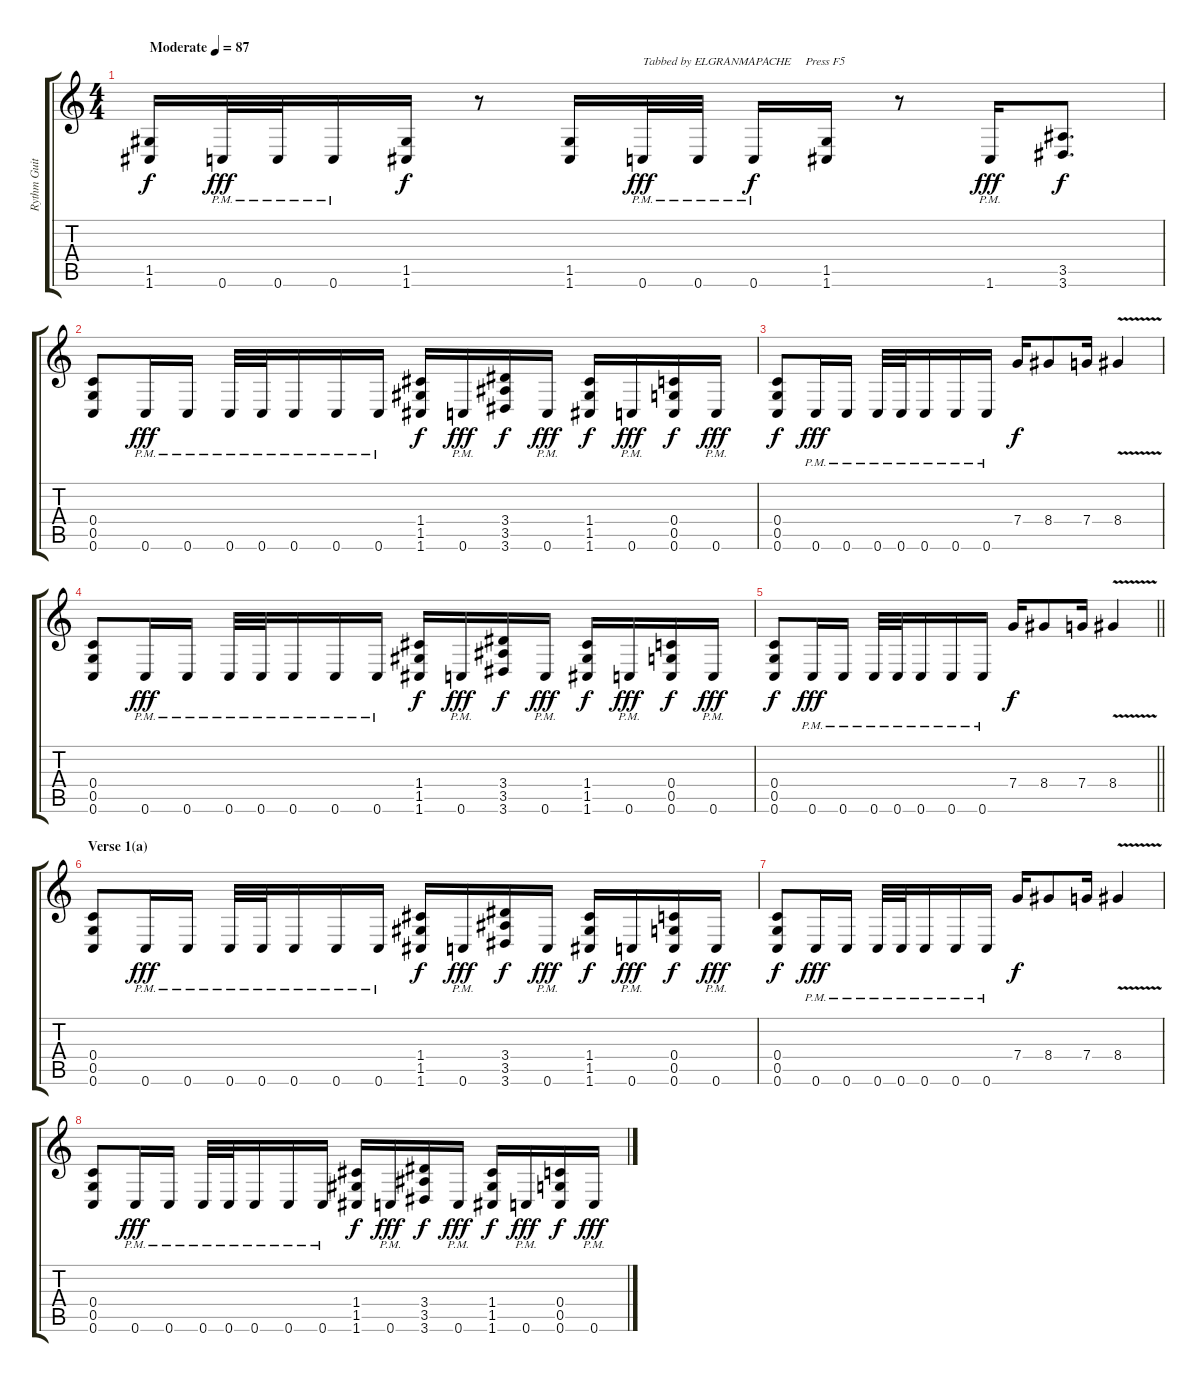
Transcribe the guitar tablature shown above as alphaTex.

\track ("Rythm Guitar 1" "Rythm Guit") {instrument distortionguitar}
\staff {score tabs}
\tuning (D4 A3 F3 C3 G2 C2) {hide}
\ts (4 4)
\tempo (87 "Moderate")
\clef g2
\ks c
(1.5 1.6).16{dy f instrument distortionguitar} 0.6{pm}.32{dy fff} 0.6{pm}.32 0.6{pm}.16 (1.5 1.6).16{dy f} r.8 (1.5 1.6).16{txt " "} 0.6{pm}.32{txt "Tabbed by ELGRANMAPACHE     Press F5" dy fff} 0.6{pm}.32 0.6{pm}.16{dy f} (1.5 1.6).16 r.8 1.6{pm}.16{dy fff} (3.5 3.6).8{d dy f} |
(0.4 0.5 0.6).8 0.6{pm}.16{dy fff} 0.6{pm}.16 0.6{pm}.32 0.6{pm}.32 0.6{pm}.16 0.6{pm}.16 0.6{pm}.16 (1.4 1.5 1.6).16{dy f} 0.6{pm}.16{dy fff} (3.4 3.5 3.6).16{dy f} 0.6{pm}.16{dy fff} (1.4 1.5 1.6).16{dy f} 0.6{pm}.16{dy fff} (0.4 0.5 0.6).16{dy f} 0.6{pm}.16{dy fff} |
(0.4 0.5 0.6).8{dy f} 0.6{pm}.16{dy fff} 0.6{pm}.16 0.6{pm}.32 0.6{pm}.32 0.6{pm}.16 0.6{pm}.16 0.6{pm}.16 7.4.16{dy f} 8.4.8 7.4.16 8.4{v}.4 |
(0.4 0.5 0.6).8 0.6{pm}.16{dy fff} 0.6{pm}.16 0.6{pm}.32 0.6{pm}.32 0.6{pm}.16 0.6{pm}.16 0.6{pm}.16 (1.4 1.5 1.6).16{dy f} 0.6{pm}.16{dy fff} (3.4 3.5 3.6).16{dy f} 0.6{pm}.16{dy fff} (1.4 1.5 1.6).16{dy f} 0.6{pm}.16{dy fff} (0.4 0.5 0.6).16{dy f} 0.6{pm}.16{dy fff} |
\barLineRight lightlight
(0.4 0.5 0.6).8{dy f} 0.6{pm}.16{dy fff} 0.6{pm}.16 0.6{pm}.32 0.6{pm}.32 0.6{pm}.16 0.6{pm}.16 0.6{pm}.16 7.4.16{dy f} 8.4.8 7.4.16 8.4{v}.4 |
\section ("" "Verse 1(a)")
(0.4 0.5 0.6).8 0.6{pm}.16{dy fff} 0.6{pm}.16 0.6{pm}.32 0.6{pm}.32 0.6{pm}.16 0.6{pm}.16 0.6{pm}.16 (1.4 1.5 1.6).16{dy f} 0.6{pm}.16{dy fff} (3.4 3.5 3.6).16{dy f} 0.6{pm}.16{dy fff} (1.4 1.5 1.6).16{dy f} 0.6{pm}.16{dy fff} (0.4 0.5 0.6).16{dy f} 0.6{pm}.16{dy fff} |
(0.4 0.5 0.6).8{dy f} 0.6{pm}.16{dy fff} 0.6{pm}.16 0.6{pm}.32 0.6{pm}.32 0.6{pm}.16 0.6{pm}.16 0.6{pm}.16 7.4.16{dy f} 8.4.8 7.4.16 8.4{v}.4 |
(0.4 0.5 0.6).8 0.6{pm}.16{dy fff} 0.6{pm}.16 0.6{pm}.32 0.6{pm}.32 0.6{pm}.16 0.6{pm}.16 0.6{pm}.16 (1.4 1.5 1.6).16{dy f} 0.6{pm}.16{dy fff} (3.4 3.5 3.6).16{dy f} 0.6{pm}.16{dy fff} (1.4 1.5 1.6).16{dy f} 0.6{pm}.16{dy fff} (0.4 0.5 0.6).16{dy f} 0.6{pm}.16{dy fff}
